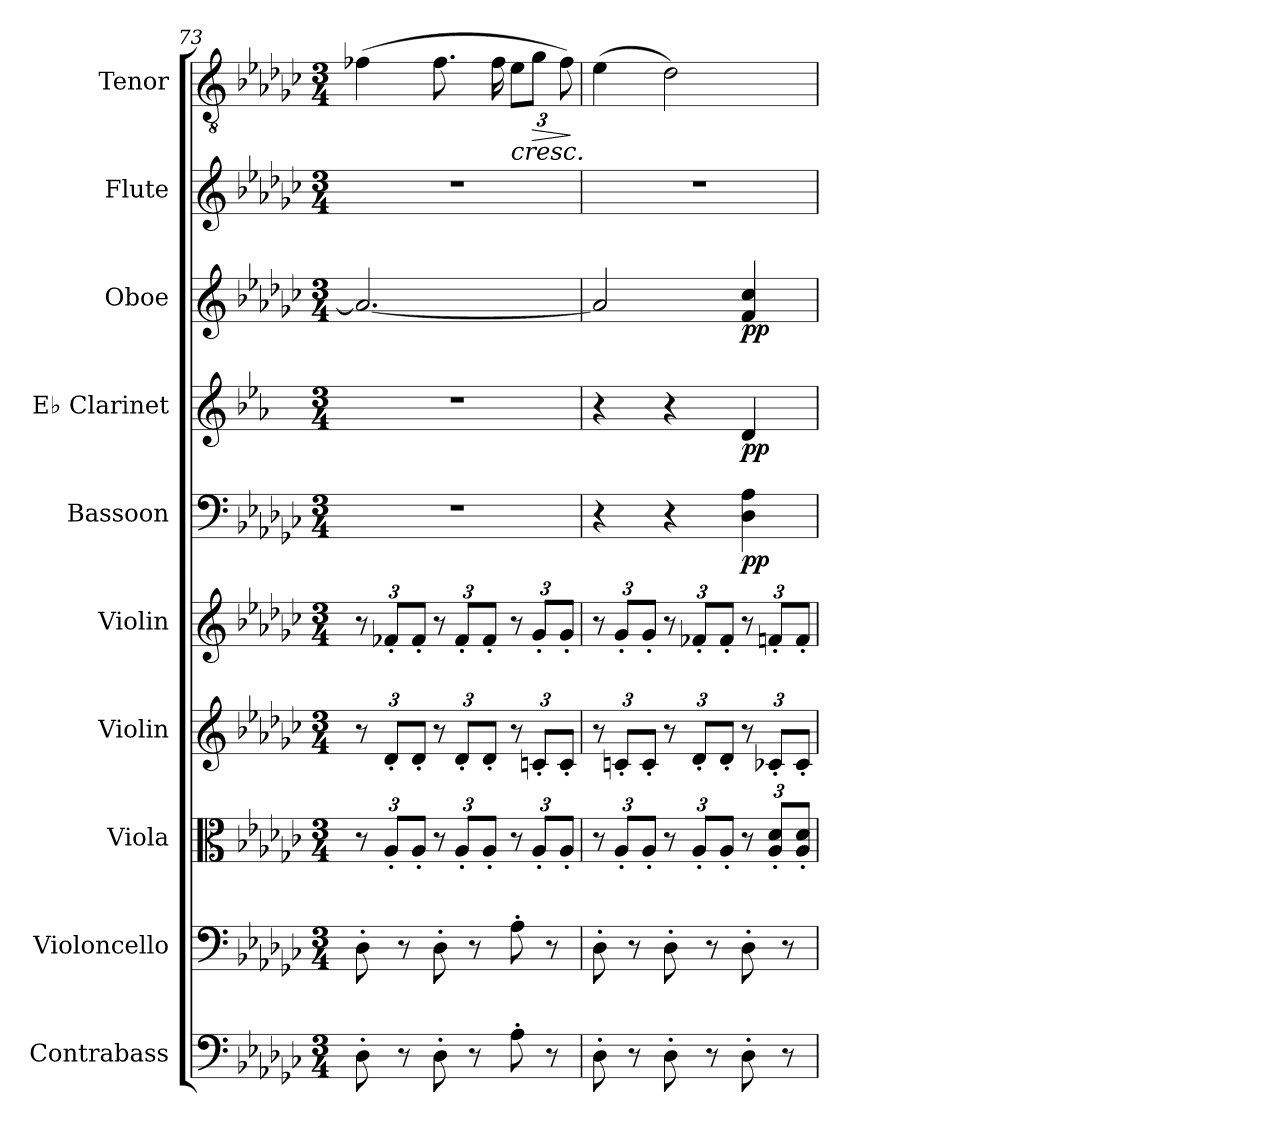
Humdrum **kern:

**kern	**kern	**kern	**kern	**kern	**kern	**dynam	**kern	**dynam	**kern	**dynam	**kern	**kern	**dynam
*part10	*part9	*part8	*part7	*part6	*part5	*part5	*part4	*part4	*part3	*part3	*part2	*part1	*part1
*staff10	*staff9	*staff8	*staff7	*staff6	*staff5	*staff5	*staff4	*staff4	*staff3	*staff3	*staff2	*staff1	*staff1
*I"Contrabass	*I"Violoncello	*I"Viola	*I"Violin	*I"Violin	*I"Bassoon	*	*I"E♭ Clarinet	*	*I"Oboe	*	*I"Flute	*I"Tenor	*
*I'Cb.	*I'Vc.	*I'Vla.	*I'Vln.	*I'Vln.	*I'Bsn.	*	*I'E♭ Cl.	*	*I'Ob.	*	*I'Fl.	*I'T.	*
*clefF4	*clefF4	*clefC3	*clefG2	*clefG2	*clefF4	*	*clefG2	*	*clefG2	*	*clefG2	*clefGv2	*
*ITrd7c12	*	*	*	*	*	*	*ITrd-2c-3	*	*	*	*	*	*
*k[b-e-a-d-g-c-]	*k[b-e-a-d-g-c-]	*k[b-e-a-d-g-c-]	*k[b-e-a-d-g-c-]	*k[b-e-a-d-g-c-]	*k[b-e-a-d-g-c-]	*	*k[b-e-a-d-g-c-]	*	*k[b-e-a-d-g-c-]	*	*k[b-e-a-d-g-c-]	*k[b-e-a-d-g-c-]	*
*M3/4	*M3/4	*M3/4	*M3/4	*M3/4	*M3/4	*	*M3/4	*	*M3/4	*	*M3/4	*M3/4	*
*	*	*Xbrackettup	*Xbrackettup	*Xbrackettup	*	*	*	*	*	*	*	*	*
=73	=73	=73	=73	=73	=73	=73	=73	=73	=73	=73	=73	=73	=73
8DD-'\	8D-'\	12r	12r	12r	2.r	.	2.r	.	2.a-/_	.	2.r	(4f-X\	.
.	.	12A-'/L	12d-'/L	12f-X'/L	.	.	.	.	.	.	.	.	.
8r	8r	.	.	.	.	.	.	.	.	.	.	.	.
.	.	12A-'/J	12d-'/J	12f-'/J	.	.	.	.	.	.	.	.	.
8DD-'\	8D-'\	12r	12r	12r	.	.	.	.	.	.	.	8.f-\	.
.	.	12A-'/L	12d-'/L	12f-'/L	.	.	.	.	.	.	.	.	.
8r	8r	.	.	.	.	.	.	.	.	.	.	.	.
.	.	12A-'/J	12d-'/J	12f-'/J	.	.	.	.	.	.	.	.	.
.	.	.	.	.	.	.	.	.	.	.	.	16f-\	.
*	*	*	*	*	*	*	*	*	*	*	*	*Xbrackettup	*
!	!	!	!	!	!	!	!	!	!	!	!	!	!LO:HP:b
8AA-'\	8A-'\	12r	12r	12r	.	.	.	.	.	.	.	12e-\L	<
!	!	!	!	!	!	!	!	!	!	!	!	!	!LO:HP:b
.	.	12A-'/L	12cn'/L	12g-'/L	.	.	.	.	.	.	.	12g-\J	>
8r	8r	.	.	.	.	.	.	.	.	.	.	.	.
.	.	12A-'/J	12c'/J	12g-'/J	.	.	.	.	.	.	.	12f-\)	[
.	.	.	.	.	.	.	.	.	.	.	.	.	]
!!LO:PB:g=z
=74	=74	=74	=74	=74	=74	=74	=74	=74	=74	=74	=74	=74	=74
8DD-'\	8D-'\	12r	12r	12r	4r	.	4r	.	2a-/]	.	2.r	(4e-\	.
.	.	12A-'/L	12cn'/L	12g-'/L	.	.	.	.	.	.	.	.	.
8r	8r	.	.	.	.	.	.	.	.	.	.	.	.
.	.	12A-'/J	12c'/J	12g-'/J	.	.	.	.	.	.	.	.	.
8DD-'\	8D-'\	12r	12r	12r	4r	.	4r	.	.	.	.	2d-\)	.
.	.	12A-'/L	12d-'/L	12f-X'/L	.	.	.	.	.	.	.	.	.
8r	8r	.	.	.	.	.	.	.	.	.	.	.	.
.	.	12A-'/J	12d-'/J	12f-'/J	.	.	.	.	.	.	.	.	.
!	!	!	!	!	!	!LO:DY:b	!	!LO:DY:b	!	!LO:DY:b	!	!	!
8DD-'\	8D-'\	12r	12r	12r	4D-\ 4A-\	pp	4f/	pp	4f/ 4cc-/	pp	.	.	.
.	.	12A-/' 12d-/'L	12c-X'/L	12fn'/L	.	.	.	.	.	.	.	.	.
8r	8r	.	.	.	.	.	.	.	.	.	.	.	.
.	.	12A-/' 12d-/'J	12c-'/J	12f'/J	.	.	.	.	.	.	.	.	.
=	=	=	=	=	=	=	=	=	=	=	=	=	=
*-	*-	*-	*-	*-	*-	*-	*-	*-	*-	*-	*-	*-	*-
